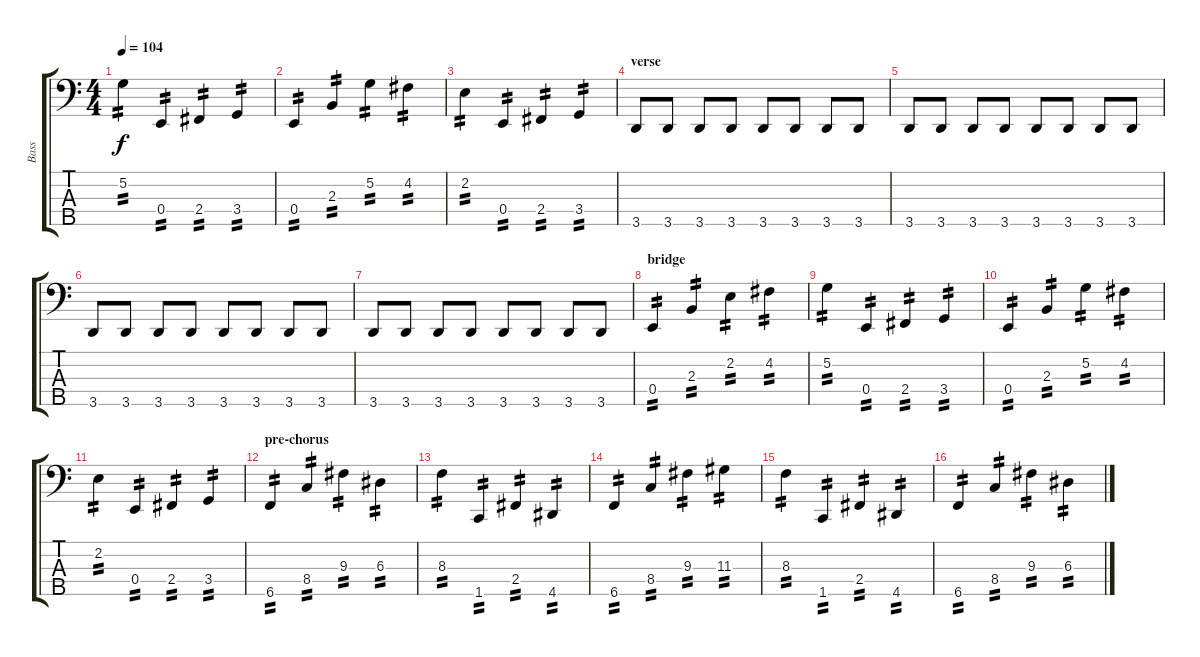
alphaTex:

\track ("Bass" "Bass") {instrument electricbasspick}
\staff {score tabs}
\tuning (G2 D2 A1 E1 B0) {hide}
\ts (4 4)
\tempo 104
\clef f4
\ks c
5.2.4{tp 2 dy f} 0.4.4{tp 2} 2.4.4{tp 2} 3.4.4{tp 2} |
0.4.4{tp 2} 2.3.4{tp 2} 5.2.4{tp 2} 4.2.4{tp 2} |
2.2.4{tp 2} 0.4.4{tp 2} 2.4.4{tp 2} 3.4.4{tp 2} |
\section ("" "verse")
3.5.8 3.5.8 3.5.8 3.5.8 3.5.8 3.5.8 3.5.8 3.5.8 |
3.5.8 3.5.8 3.5.8 3.5.8 3.5.8 3.5.8 3.5.8 3.5.8 |
3.5.8 3.5.8 3.5.8 3.5.8 3.5.8 3.5.8 3.5.8 3.5.8 |
3.5.8 3.5.8 3.5.8 3.5.8 3.5.8 3.5.8 3.5.8 3.5.8 |
\section ("" "bridge")
0.4.4{tp 2} 2.3.4{tp 2} 2.2.4{tp 2} 4.2.4{tp 2} |
5.2.4{tp 2} 0.4.4{tp 2} 2.4.4{tp 2} 3.4.4{tp 2} |
0.4.4{tp 2} 2.3.4{tp 2} 5.2.4{tp 2} 4.2.4{tp 2} |
2.2.4{tp 2} 0.4.4{tp 2} 2.4.4{tp 2} 3.4.4{tp 2} |
\section ("" "pre-chorus")
6.5.4{tp 2} 8.4.4{tp 2} 9.3.4{tp 2} 6.3.4{tp 2} |
8.3.4{tp 2} 1.5.4{tp 2} 2.4.4{tp 2} 4.5.4{tp 2} |
6.5.4{tp 2} 8.4.4{tp 2} 9.3.4{tp 2} 11.3.4{tp 2} |
8.3.4{tp 2} 1.5.4{tp 2} 2.4.4{tp 2} 4.5.4{tp 2} |
6.5.4{tp 2} 8.4.4{tp 2} 9.3.4{tp 2} 6.3.4{tp 2}
